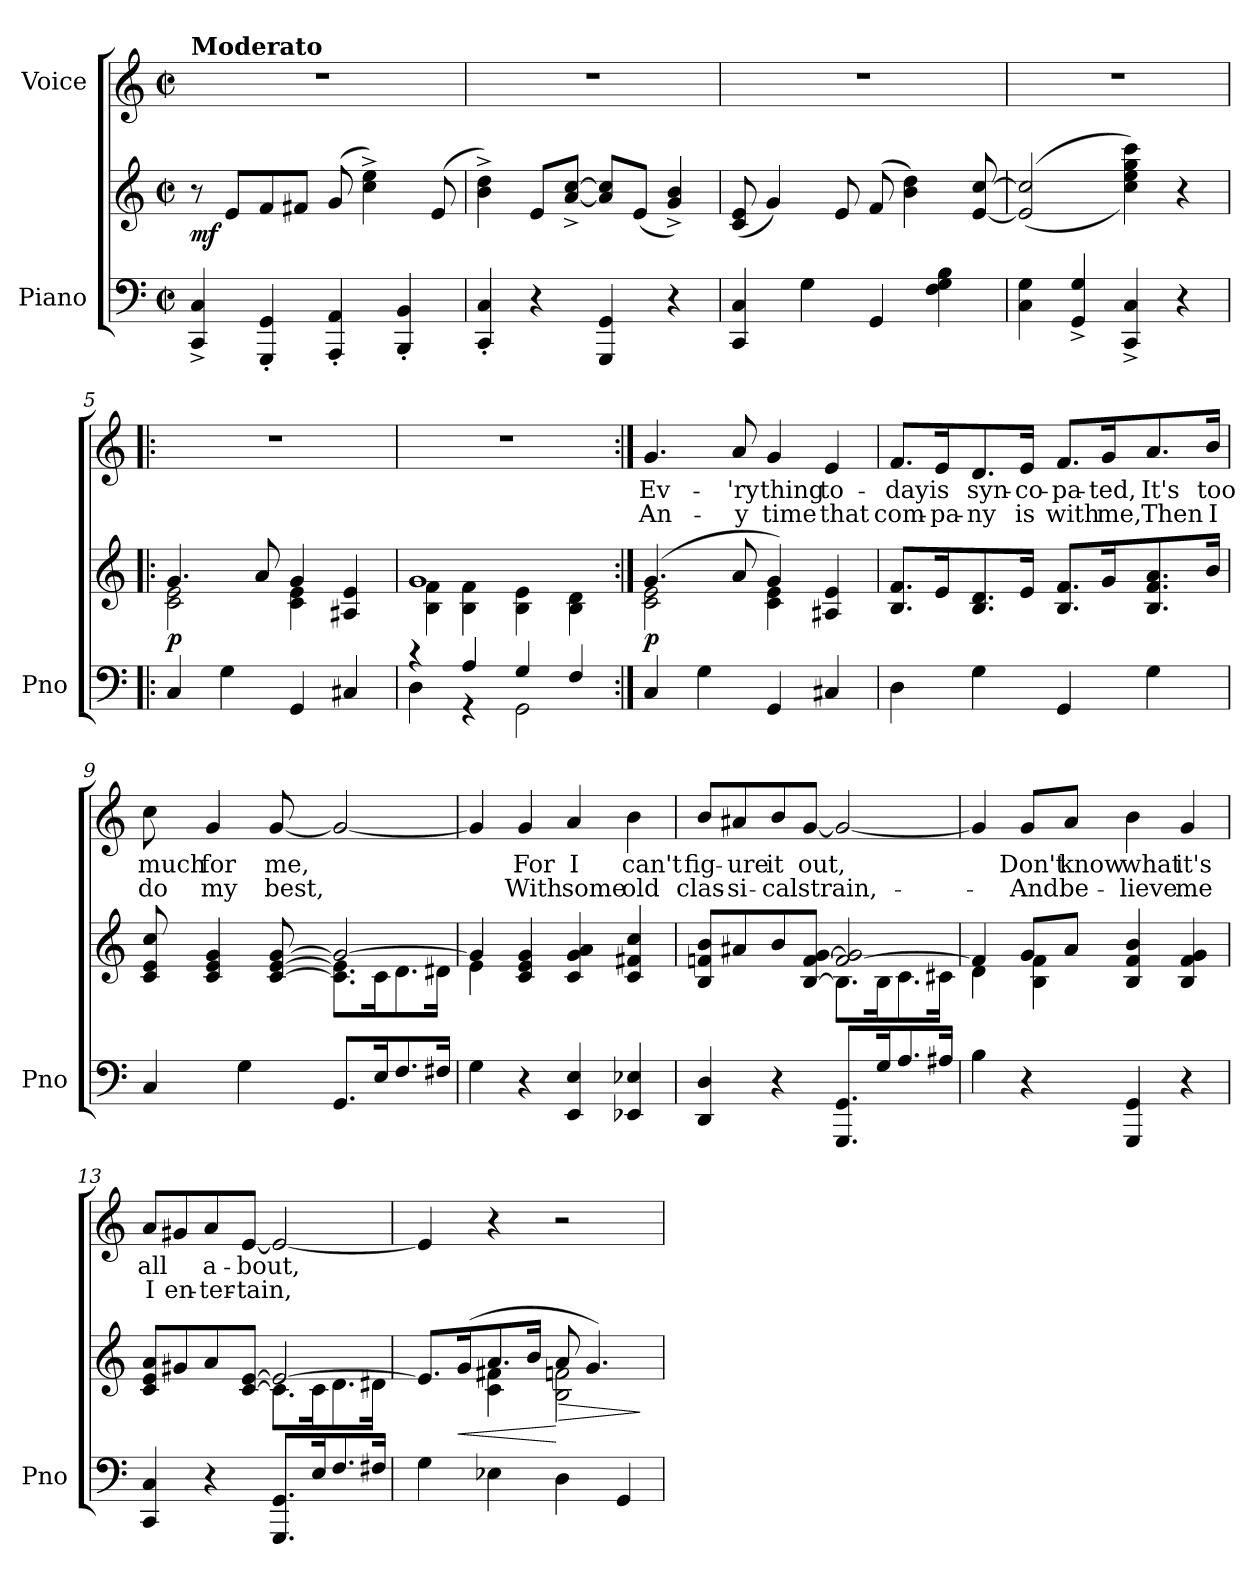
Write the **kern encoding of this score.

**kern	**kern	**dynam	**kern	**text	**text
*part2	*part2	*part2	*part1	*part1	*part1
*staff3	*staff2	*staff2/3	*staff1	*staff1	*staff1
*I"Piano	*	*	*I"Voice	*	*
*I'Pno	*	*	*	*	*
*clefF4	*clefG2	*	*clefG2	*	*
*k[]	*k[]	*	*k[]	*	*
*M2/2	*M2/2	*	*M2/2	*	*
*met(c|)	*met(c|)	*	*met(c|)	*	*
=1	=1	=1	=1	=1	=1
!	!	!	!LO:TX:a:B:t=Moderato	!	!
!	!	!LO:DY:b	!	!	!
4CC/^ 4C/^	8r	mf	1r	.	.
.	8e/L	.	.	.	.
4GGG/' 4GG/'	8f/	.	.	.	.
.	8f#X/J	.	.	.	.
4AAA/' 4AA/'	(<8g/	.	.	.	.
.	4cc\^ 4ee\^)	.	.	.	.
4BBB/' 4BB/'	.	.	.	.	.
.	(>8e/	.	.	.	.
=2	=2	=2	=2	=2	=2
4CC/' 4C/'	4b\^ 4dd\^)	.	1r	.	.
4r	8e/L	.	.	.	.
.	[8a/^ [8cc/^J	.	.	.	.
4GGG/ 4GG/	8a/] 8cc/]L	.	.	.	.
.	(<8e/J	.	.	.	.
4r	4g/^ 4b/^)	.	.	.	.
=3	=3	=3	=3	=3	=3
4CC/ 4C/	(<8c/ 8e/	.	1r	.	.
.	4g/)	.	.	.	.
4G\	.	.	.	.	.
.	8e/	.	.	.	.
4GG/	(<8f/	.	.	.	.
.	4b\ 4dd\)	.	.	.	.
4F\ 4G\ 4B\	.	.	.	.	.
.	[8e/ [8cc/	.	.	.	.
=4	=4	=4	=4	=4	=4
4C\ 4G\	(<(>2e/] 2cc/]	.	1r	.	.
4GG/^ 4G/^	.	.	.	.	.
4CC/^ 4C/^	4cc\ 4ee\ 4gg\ 4ccc\))	.	.	.	.
4r	4r	.	.	.	.
=5!|:	=5!|:	=5!|:	=5!|:	=5!|:	=5!|:
*	*^	*	*	*	*
!	!	!	!LO:DY:b	!	!	!
4C/	4.g/	2c\ 2e\	p	1r	.	.
4G\	.	.	.	.	.	.
.	8a/	.	.	.	.	.
4GG/	4g/	4c\ 4e\	.	.	.	.
4C#X/	4A#X/ 4e/	4ryy	.	.	.	.
!!LO:LB:g=z
=6	=6	=6	=6	=6	=6	=6
*^	*	*	*	*	*	*
4r	4D\	1g	4B\ 4f\	.	1r	.	.
4A/	4r	.	4B\ 4f\	.	.	.	.
4G/	2GG\	.	4B\ 4e\	.	.	.	.
4F/	.	.	4B\ 4d\	.	.	.	.
*v	*v	*	*	*	*	*	*
!!LO:LB:g=z
=7:|!	=7:|!	=7:|!	=7:|!	=7:|!	=7:|!	=7:|!
!	!	!	!LO:DY:b	!	!LO:LY:b	!LO:LY:b
4C/	(>4.g/	2c\ 2e\	p	4.g/	Ev-	An-
4G\	.	.	.	.	.	.
!	!	!	!	!	!LO:LY:b	!LO:LY:b
.	8a/	.	.	8a/	-'ry	-y
!	!	!	!	!	!LO:LY:b	!LO:LY:b
4GG/	4g/)	4c\ 4e\	.	4g/	thing	time
!	!	!	!	!	!LO:LY:b	!LO:LY:b
4C#X/	4A#X/ 4e/	4ryy	.	4e/	to-	that
=8	=8	=8	=8	=8	=8	=8
!	!	!	!	!	!LO:LY:b	!LO:LY:b
*	*v	*v	*	*	*	*
4D\	8.B/ 8.f/L	.	8.f/L	-day	com-
!	!	!	!	!LO:LY:b	!LO:LY:b
.	16e/K	.	16e/K	is	-pa-
!	!	!	!	!LO:LY:b	!LO:LY:b
4G\	8.B/ 8.d/	.	8.d/	syn-	-ny
!	!	!	!	!LO:LY:b	!LO:LY:b
.	16e/Jk	.	16e/Jk	-co-	is
!	!	!	!	!LO:LY:b	!LO:LY:b
4GG/	8.B/ 8.f/L	.	8.f/L	-pa-	with
!	!	!	!	!LO:LY:b	!LO:LY:b
.	16g/K	.	16g/K	-ted,	me,
!	!	!	!	!LO:LY:b	!LO:LY:b
4G\	8.B/ 8.f/ 8.a/	.	8.a/	It's	Then
!	!	!	!	!LO:LY:b	!LO:LY:b
.	16b/Jk	.	16b/Jk	too	I
=9	=9	=9	=9	=9	=9
*	*^	*	*	*	*
!	!	!	!	!	!LO:LY:b	!LO:LY:b
4C/	8c/ 8e/ 8cc/	2ryy	.	8cc\	much	do
!	!	!	!	!	!LO:LY:b	!LO:LY:b
.	4c/ 4e/ 4g/	.	.	4g/	for	my
4G\	.	.	.	.	.	.
!	!	!	!	!	!LO:LY:b	!LO:LY:b
.	[8c/ [8e/ [8g/	.	.	[8g/	me,	best,
8.GG/L	2g/_	8.c\] 8.e\]L	.	2g/_	.	.
16E/K	.	16c\K	.	.	.	.
8.F/	.	8.d\	.	.	.	.
16F#X/Jk	.	16d#X\Jk	.	.	.	.
!!LO:LB:g=z
=10	=10	=10	=10	=10	=10	=10
4G\	4g/]	4e\	.	4g/]	.	.
!	!	!	!	!	!LO:LY:b	!LO:LY:b
4r	4c/ 4e/ 4g/	2.ryy	.	4g/	For	With
!	!	!	!	!	!LO:LY:b	!LO:LY:b
4EE/ 4E/	4c/ 4g/ 4a/	.	.	4a/	I	some
!	!	!	!	!	!LO:LY:b	!LO:LY:b
4EE-X/ 4E-X/	4c/ 4f#X/ 4cc/	.	.	4b\	can't	old
=11	=11	=11	=11	=11	=11	=11
!	!	!	!	!	!LO:LY:b	!LO:LY:b
4DD/ 4D/	8B/ 8fn/ 8b/L	2ryy	.	8b/L	fig-	clas-
!	!	!	!	!	!LO:LY:b	!LO:LY:b
.	8a#X/	.	.	8a#X/	-ure	-si-
!	!	!	!	!	!LO:LY:b	!LO:LY:b
4r	8b/	.	.	8b/	it	-cal
!	!	!	!	!	!LO:LY:b	!LO:LY:b
.	[8B/ [8f/ [8g/J	.	.	[8g/J	out,	strain,-
8.GGG/ 8.GG/L	2f/_ 2g/]	8.B\L]	.	2g/_	.	.
16G/K	.	16B\K	.	.	.	.
8.A/	.	8.c\	.	.	.	.
16A#X/Jk	.	16c#X\Jk	.	.	.	.
=12	=12	=12	=12	=12	=12	=12
4B\	4f/]	4d\	.	4g/]	.	.
!	!	!	!	!	!LO:LY:b	!LO:LY:b
4r	8g/L	4B\ 4f\	.	8g/L	Don't	-And
!	!	!	!	!	!LO:LY:b	!LO:LY:b
.	8a/J	.	.	8a/J	know	be-
!	!	!	!	!	!LO:LY:b	!LO:LY:b
4GGG/ 4GG/	4B/ 4f/ 4b/	2ryy	.	4b\	what	-lieve
!	!	!	!	!	!LO:LY:b	!LO:LY:b
4r	4B/ 4f/ 4g/	.	.	4g/	it's	me
!!LO:PB:g=z
=13	=13	=13	=13	=13	=13	=13
!	!	!	!	!	!LO:LY:b	!LO:LY:b
4CC/ 4C/	8c/ 8e/ 8a/L	2ryy	.	8a/L	all	I
!	!	!	!	!	!	!LO:LY:b
.	8g#X/	.	.	8g#X/	.	en-
!	!	!	!	!	!LO:LY:b	!LO:LY:b
4r	8a/	.	.	8a/	a-	-ter-
!	!	!	!	!	!LO:LY:b	!LO:LY:b
.	[8c/ [8e/J	.	.	[8e/J	-bout,	-tain,
8.GGG/ 8.GG/L	2e/_	8.c\L]	.	2e/_	.	.
16E/K	.	16c\K	.	.	.	.
8.F/	.	8.d\	.	.	.	.
16F#X/Jk	.	16d#X\Jk	.	.	.	.
=14	=14	=14	=14	=14	=14	=14
4G\	8.e/L]	4e/yy	.	4e/]	.	.
!	!	!	!LO:HP:b	!	!	!
.	(>16g/K	.	<	.	.	.
4E-X\	8.a/	4c\ 4f#X\	.	4r	.	.
.	16b/Jk	.	.	.	.	.
!	!	!	!LO:HP:n=1:b	!	!	!
4D\	8a/	2B\ 2fn\	[ >	2r	.	.
.	4.g/)	.	.	.	.	.
4GG/	.	.	.	.	.	.
*	*v	*v	*	*	*	*
.	.	]	.	.	.
=	=	=	=	=	=
*-	*-	*-	*-	*-	*-
